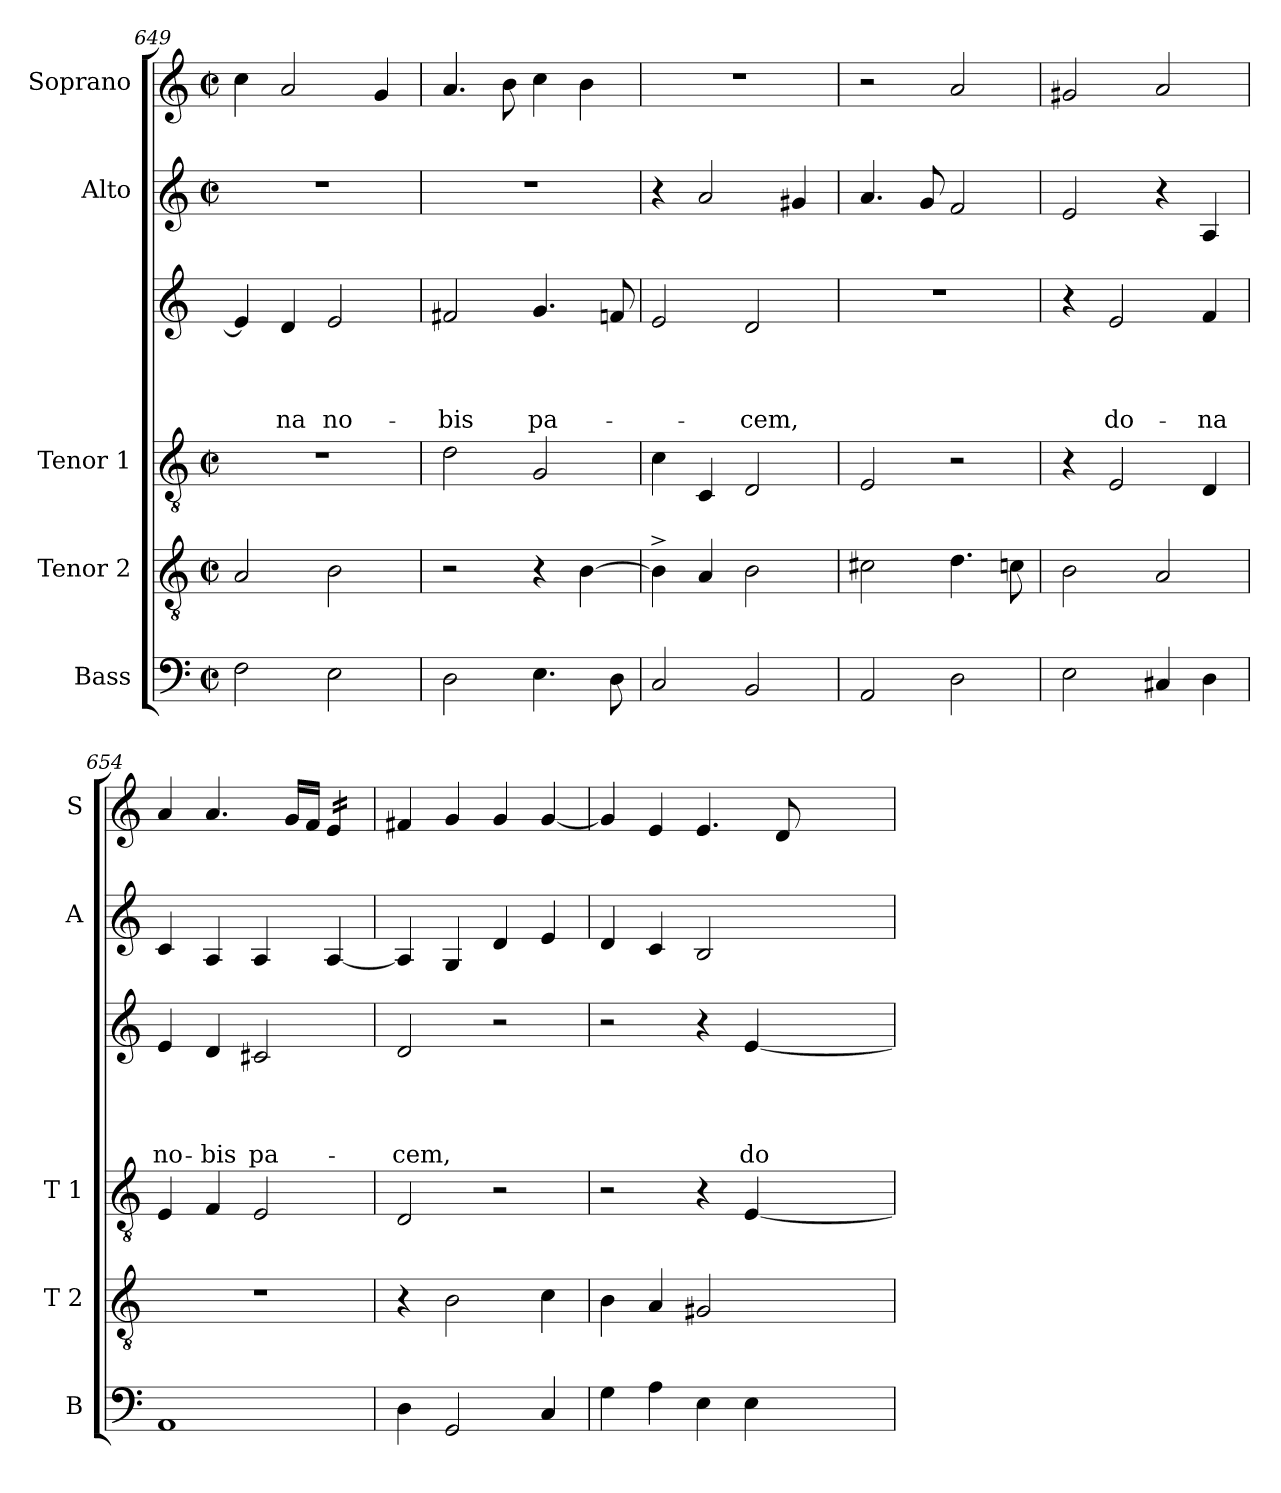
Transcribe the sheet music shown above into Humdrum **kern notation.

**kern	**kern	**kern	**kern	**text	**text	**text	**text	**kern	**kern
*part6	*part5	*part4	*part3	*part3	*part3	*part3	*part3	*part2	*part1
*staff6	*staff5	*staff4	*staff3	*staff3	*staff3	*staff3	*staff3	*staff2	*staff1
*I"Bass	*I"Tenor 2	*I"Tenor 1	*	*	*	*	*	*I"Alto	*I"Soprano
*I'B	*I'T 2	*I'T 1	*	*	*	*	*	*I'A	*I'S
!!LO:PB:g=z
*clefF4	*clefGv2	*clefGv2	*clefG2	*	*	*	*	*clefG2	*clefG2
*k[]	*k[]	*k[]	*k[]	*	*	*	*	*k[]	*k[]
*C:	*C:	*C:	*C:	*	*	*	*	*C:	*C:
*M2/2	*M2/2	*M2/2	*	*	*	*	*	*M2/2	*M2/2
*met(c|)	*met(c|)	*met(c|)	*	*	*	*	*	*met(c|)	*met(c|)
=649	=649	=649	=649	=649	=649	=649	=649	=649	=649
2F\	2A/	1r	4e/]	.	.	.	.	1r	4cc\
!	!	!	!	!	!	!	!LO:LY:b	!	!
.	.	.	4d/	.	.	.	-na	.	2a/
!	!	!	!	!	!	!	!LO:LY:b	!	!
2E\	2B\	.	2e/	.	.	.	no-	.	.
.	.	.	.	.	.	.	.	.	4g/
=650	=650	=650	=650	=650	=650	=650	=650	=650	=650
!	!	!	!	!	!	!	!LO:LY:b	!	!
2D\	2r	2d\	2f#X/	.	.	.	-bis	1r	4.a/
.	.	.	.	.	.	.	.	.	8b\
!	!	!	!	!	!	!	!LO:LY:b	!	!
4.E\	4r	2G/	4.g/	.	.	.	pa-	.	4cc\
.	[>4B\	.	.	.	.	.	.	.	4b\
8D\	.	.	8fn/	.	.	.	.	.	.
=651	=651	=651	=651	=651	=651	=651	=651	=651	=651
2C/	4B^>\]	4c\	2e/	.	.	.	.	4r	1r
.	4A/	4C/	.	.	.	.	.	2a/	.
!	!	!	!	!	!	!	!LO:LY:b	!	!
2BB/	2B\	2D/	2d/	.	.	.	-cem,	.	.
.	.	.	.	.	.	.	.	4g#X/	.
=652	=652	=652	=652	=652	=652	=652	=652	=652	=652
2AA/	2c#X\	2E/	1r	.	.	.	.	4.a/	2r
.	.	.	.	.	.	.	.	8g/	.
2D\	4.d\	2r	.	.	.	.	.	2f/	2a/
.	8cn\	.	.	.	.	.	.	.	.
=653	=653	=653	=653	=653	=653	=653	=653	=653	=653
2E\	2B\	4r	4r	.	.	.	.	2e/	2g#X/
!	!	!	!	!	!	!	!LO:LY:b	!	!
.	.	2E/	2e/	.	.	.	do-	.	.
4C#X/	2A/	.	.	.	.	.	.	4r	2a/
!	!	!	!	!	!	!	!LO:LY:b	!	!
4D\	.	4D/	4f/	.	.	.	-na	4A/	.
=654	=654	=654	=654	=654	=654	=654	=654	=654	=654
!	!	!	!	!	!	!	!LO:LY:b	!	!
1AA	1r	4E/	4e/	.	.	.	no-	4c/	4a/
!	!	!	!	!	!	!	!LO:LY:b	!	!
.	.	4F/	4d/	.	.	.	-bis	4A/	4.a/
!	!	!	!	!	!	!	!LO:LY:b	!	!
.	.	2E/	2c#X/	.	.	.	pa-	4A/	.
.	.	.	.	.	.	.	.	.	16g/LL
.	.	.	.	.	.	.	.	.	16f/JJ
*	*	*	*	*	*	*	*	*	*tremolo
.	.	.	.	.	.	.	.	[<4A/	16e/LL
.	.	.	.	.	.	.	.	.	16e/
.	.	.	.	.	.	.	.	.	16e/
.	.	.	.	.	.	.	.	.	16e/JJ
*	*	*	*	*	*	*	*	*	*Xtremolo
!!LO:LB:g=z
=655	=655	=655	=655	=655	=655	=655	=655	=655	=655
!	!	!	!	!	!	!	!LO:LY:b	!	!
4D\	4r	2D/	2d/	.	.	.	-cem,	4A/]	4f#X/
2GG/	2B\	.	.	.	.	.	.	4G/	4g/
.	.	2r	2r	.	.	.	.	4d/	4g/
4C/	4c\	.	.	.	.	.	.	4e/	[<4g/
=656	=656	=656	=656	=656	=656	=656	=656	=656	=656
4G\	4B\	2r	2r	.	.	.	.	4d/	4g/]
4A\	4A/	.	.	.	.	.	.	4c/	4e/
4E\	2G#X/	4r	4r	.	.	.	.	2B/	4.e/
!	!	!	!	!	!	!	!LO:LY:b	!	!
4E\	.	[<4E/	[<4e/	.	.	.	do-	.	.
.	.	.	.	.	.	.	.	.	8d/
=	=	=	=	=	=	=	=	=	=
*-	*-	*-	*-	*-	*-	*-	*-	*-	*-
